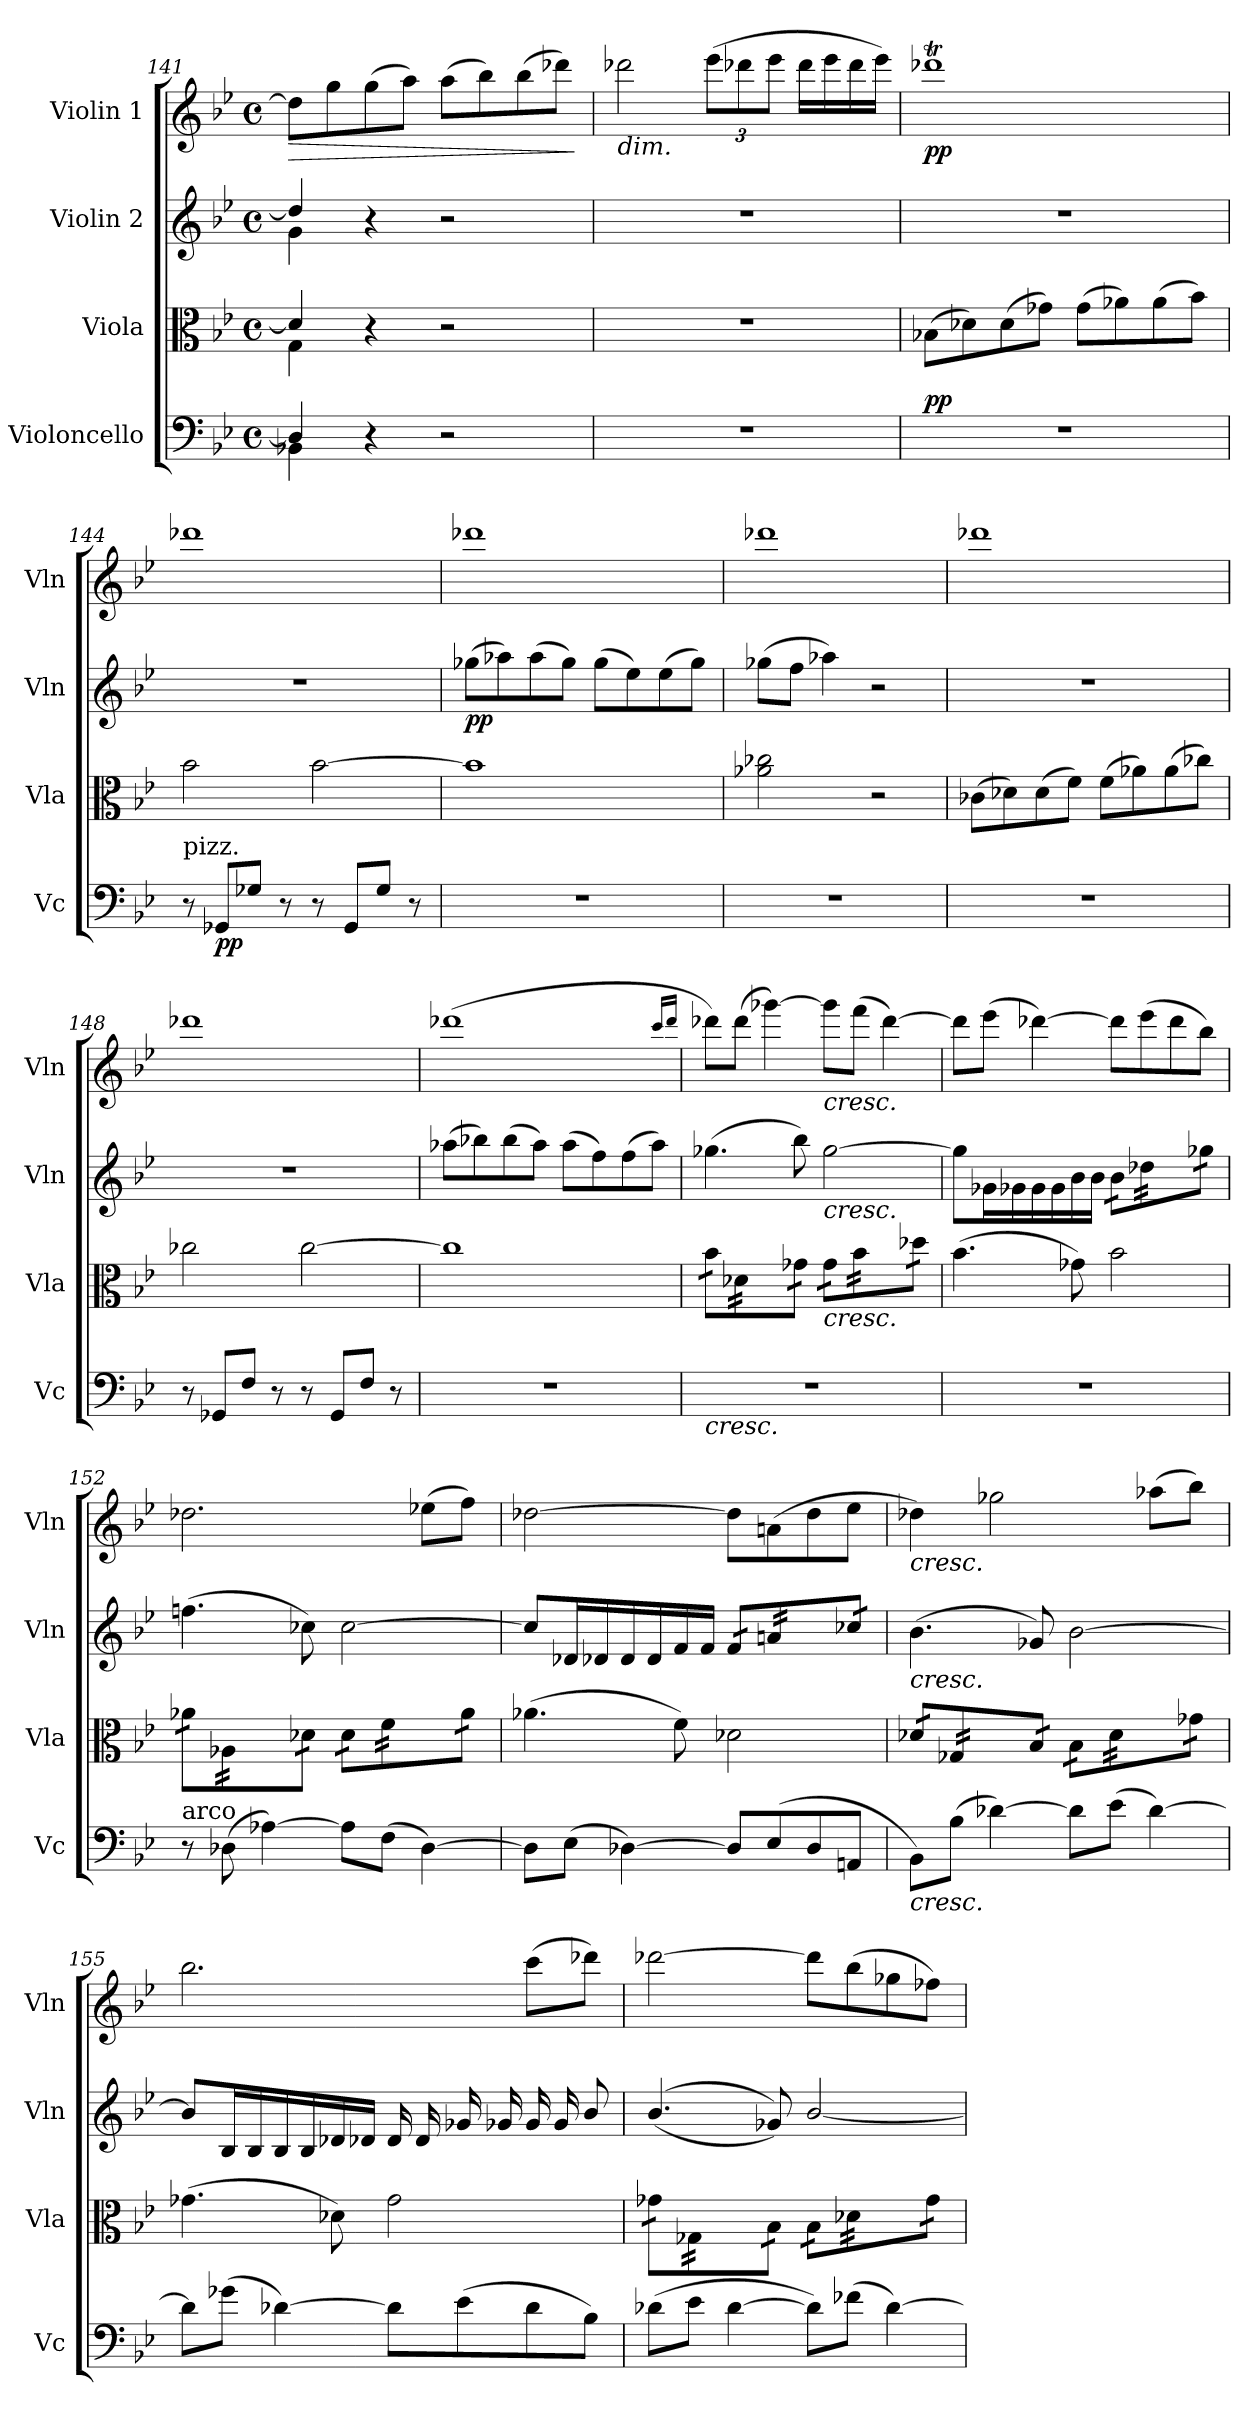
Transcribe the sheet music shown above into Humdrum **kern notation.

**kern	**dynam	**kern	**kern	**dynam	**kern	**dynam
*part4	*part4	*part3	*part2	*part2	*part1	*part1
*staff4	*staff4	*staff3	*staff2	*staff2	*staff1	*staff1
*I"Violoncello	*	*I"Viola	*I"Violin 2	*	*I"Violin 1	*
*I'Vc	*	*I'Vla	*I'Vln	*	*I'Vln	*
!!LO:LB:g=z
*clefF4	*	*clefC3	*clefG2	*	*clefG2	*
*k[b-e-]	*	*k[b-e-]	*k[b-e-]	*	*k[b-e-]	*
*M4/4	*	*M4/4	*M4/4	*	*M4/4	*
*met(c)	*	*met(c)	*met(c)	*	*met(c)	*
=141	=141	=141	=141	=141	=141	=141
*^	*	*^	*^	*	*	*
!	!	!	!	!	!	!	!	!	!LO:HP:b
4D/]	4BB-X\	.	4d/]	4G\	4dd/]	4g\	.	8dd\L]	>
.	.	.	.	.	.	.	.	8gg\	.
4r	4ryy	.	4r	4ryy	4r	4ryy	.	(8gg\	.
.	.	.	.	.	.	.	.	8aa\J)	.
2r	2ryy	.	2r	2ryy	2r	2ryy	.	(8aa\L	.
.	.	.	.	.	.	.	.	8bb-\)	.
.	.	.	.	.	.	.	.	(8bb-\	.
.	.	.	.	.	.	.	.	8ddd-X\J)	.
*v	*v	*	*	*	*v	*v	*	*	*
*	*	*v	*v	*	*	*	*
.	.	.	.	.	.	]
!!LO:PB:g=z
=142	=142	=142	=142	=142	=142	=142
!	!	!	!	!	!LO:TX:b:i:t=dim.	!
1r	.	1r	1r	.	2ddd-X\	.
*	*	*	*	*	*Xbrackettup	*
.	.	.	.	.	(12eee-\L	.
.	.	.	.	.	12ddd-X\	.
.	.	.	.	.	12eee-\J	.
.	.	.	.	.	16ddd-\LL	.
.	.	.	.	.	16eee-\	.
.	.	.	.	.	16ddd-\	.
.	.	.	.	.	16eee-\JJ)	.
=143	=143	=143	=143	=143	=143	=143
!	!LO:DY:a	!	!	!	!	!LO:DY:b
1r	pp	(8B-X\L	1r	.	1ddd-XT	pp
.	.	8d-X\)	.	.	.	.
.	.	(8d-\	.	.	.	.
.	.	8g-X\J)	.	.	.	.
.	.	(8g-\L	.	.	.	.
.	.	8a-X\)	.	.	.	.
.	.	(8a-\	.	.	.	.
.	.	8b-\J)	.	.	.	.
=144	=144	=144	=144	=144	=144	=144
!LO:TX:a:t=pizz.	!	!	!	!	!	!
8r	.	2b-\	1r	.	1ddd-X	.
!	!LO:DY:b	!	!	!	!	!
8GG-X/L	pp	.	.	.	.	.
8G-X/J	.	.	.	.	.	.
8r	.	.	.	.	.	.
8r	.	[2b-\	.	.	.	.
8GG-/L	.	.	.	.	.	.
8G-/J	.	.	.	.	.	.
8r	.	.	.	.	.	.
=145	=145	=145	=145	=145	=145	=145
!	!	!	!	!LO:DY:b	!	!
1r	.	1b-]	(>8gg-X\L	pp	1ddd-X	.
.	.	.	8aa-X\)	.	.	.
.	.	.	(>8aa-\	.	.	.
.	.	.	8gg-\J)	.	.	.
.	.	.	(>8gg-\L	.	.	.
.	.	.	8ee-\)	.	.	.
.	.	.	(>8ee-\	.	.	.
.	.	.	8gg-\J)	.	.	.
=146	=146	=146	=146	=146	=146	=146
1r	.	2a-X\ 2cc-X\	(>8gg-X\L	.	1ddd-X	.
.	.	.	8ff\J	.	.	.
.	.	.	4aa-X\)	.	.	.
.	.	2r	2r	.	.	.
!!LO:LB:g=z
=147	=147	=147	=147	=147	=147	=147
1r	.	(8c-X\L	1r	.	1ddd-X	.
.	.	8d-X\)	.	.	.	.
.	.	(8d-\	.	.	.	.
.	.	8f\J)	.	.	.	.
.	.	(8f\L	.	.	.	.
.	.	8a-X\)	.	.	.	.
.	.	(8a-\	.	.	.	.
.	.	8cc-X\J)	.	.	.	.
=148	=148	=148	=148	=148	=148	=148
8r	.	2cc-X\	1r	.	1ddd-X	.
8GG-X/L	.	.	.	.	.	.
8F/J	.	.	.	.	.	.
8r	.	.	.	.	.	.
8r	.	[>2cc-\	.	.	.	.
8GG-/L	.	.	.	.	.	.
8F/J	.	.	.	.	.	.
8r	.	.	.	.	.	.
=149	=149	=149	=149	=149	=149	=149
1r	.	1cc-]	(>8aa-X\L	.	(1ddd-XTTT	.
.	.	.	8bb-X\)	.	.	.
.	.	.	(>8bb-\	.	.	.
.	.	.	8aa-\J)	.	.	.
.	.	.	(>8aa-\L	.	.	.
.	.	.	8ff\)	.	.	.
.	.	.	(>8ff\	.	.	.
.	.	.	8aa-\J)	.	.	.
.	.	.	.	.	16qccc/LL	.
.	.	.	.	.	16qddd-/JJ	.
!!LO:LB:g=z
=150	=150	=150	=150	=150	=150	=150
!LO:TX:b:i:t=cresc.	!	!	!	!	!	!
*	*	*tremolo	*	*	*	*
1r	.	16b-\LL	(>4.gg-X\	.	8ddd-X\L)	.
.	.	16b-\	.	.	.	.
.	.	16d-X\	.	.	(8ddd-\J	.
.	.	16d-X\	.	.	.	.
.	.	16d-\	.	.	[>4ggg-X\)	.
.	.	16d-\	.	.	.	.
.	.	16g-X\	8bb-\)	.	.	.
.	.	16g-X\JJ	.	.	.	.
!	!	!	!	!	!LO:TX:b:i:t=cresc.	!
!	!	!	!LO:TX:b:i:t=cresc.	!	!	!
!	!	!LO:TX:b:i:t=cresc.	!	!	!	!
.	.	16g-\LL	[2gg-\	.	8ggg-\L]	.
.	.	16g-\	.	.	.	.
.	.	16b-\	.	.	(8fff\J	.
.	.	16b-\	.	.	.	.
.	.	16b-\	.	.	[>4ddd-\)	.
.	.	16b-\	.	.	.	.
.	.	16dd-X\	.	.	.	.
.	.	16dd-X\JJ	.	.	.	.
*	*	*Xtremolo	*	*	*	*
=151	=151	=151	=151	=151	=151	=151
1r	.	(4.b-\	8gg-\L]	.	8ddd-\L]	.
*	*	*	*tremolo	*	*	*
.	.	.	16g-X\	.	(8eee-\J	.
.	.	.	16g-X\	.	.	.
.	.	.	16g-\	.	[>4ddd-X\)	.
.	.	.	16g-\	.	.	.
.	.	8g-X\)	16b-\	.	.	.
.	.	.	16b-\JJ	.	.	.
.	.	2b-\	16b-\LL	.	8ddd-\L]	.
.	.	.	16b-\	.	.	.
.	.	.	16dd-X\	.	(8eee-\	.
.	.	.	16dd-X\	.	.	.
.	.	.	16dd-\	.	8ddd-\	.
.	.	.	16dd-\	.	.	.
.	.	.	16gg-X\	.	8bb-\J)	.
.	.	.	16gg-X\JJ	.	.	.
*	*	*	*Xtremolo	*	*	*
=152	=152	=152	=152	=152	=152	=152
!LO:TX:a:t=arco	!	!	!	!	!	!
*	*	*tremolo	*	*	*	*
8r	.	16a-X\LL	(>4.ffn\	.	2.dd-X\	.
.	.	16a-X\	.	.	.	.
(8D-X\	.	16A-X\	.	.	.	.
.	.	16A-X\	.	.	.	.
[>4A-X\)	.	16A-\	.	.	.	.
.	.	16A-\	.	.	.	.
.	.	16d-X\	8cc-X\)	.	.	.
.	.	16d-X\JJ	.	.	.	.
8A-\L]	.	16d-\LL	[2cc-\	.	.	.
.	.	16d-\	.	.	.	.
(8F\J	.	16f\	.	.	.	.
.	.	16f\	.	.	.	.
[4D-\)	.	16f\	.	.	(8ee-X\L	.
.	.	16f\	.	.	.	.
.	.	16a-\	.	.	8ff\J)	.
.	.	16a-\JJ	.	.	.	.
*	*	*Xtremolo	*	*	*	*
=153	=153	=153	=153	=153	=153	=153
8D-\L]	.	(4.a-X\	8cc-/L]	.	[>2dd-X\	.
*	*	*	*tremolo	*	*	*
(8E-\J	.	.	16d-X/	.	.	.
.	.	.	16d-X/	.	.	.
[>4D-X\)	.	.	16d-/	.	.	.
.	.	.	16d-/	.	.	.
.	.	8f\)	16f/	.	.	.
.	.	.	16f/JJ	.	.	.
8D-/L]	.	2d-X\	16f/LL	.	8dd-\L]	.
.	.	.	16f/	.	.	.
(8E-/	.	.	16an/	.	(8an\	.
.	.	.	16an/	.	.	.
8D-/	.	.	16a/	.	8dd-\	.
.	.	.	16a/	.	.	.
8AAn/J	.	.	16cc-X/	.	8ee-\J	.
.	.	.	16cc-X/JJ	.	.	.
*	*	*	*Xtremolo	*	*	*
!!LO:LB:g=z
=154	=154	=154	=154	=154	=154	=154
!	!	!	!	!	!LO:TX:b:i:t=cresc.	!
!	!	!	!LO:TX:b:i:t=cresc.	!	!	!
!	!	!LO:TX:b:i:t=cresc.	!	!	!	!
!LO:TX:b:i:t=cresc.	!	!	!	!	!	!
*	*	*tremolo	*	*	*	*
8BB-\L)	.	16d-X/LL	(>4.b-\	.	4dd-X\)	.
.	.	16d-X/	.	.	.	.
(8B-\J	.	16G-X/	.	.	.	.
.	.	16G-X/	.	.	.	.
[>4d-X\)	.	16G-/	.	.	2gg-X\	.
.	.	16G-/	.	.	.	.
.	.	16B-/	8g-X/)	.	.	.
.	.	16B-/JJ	.	.	.	.
8d-\L]	.	16B-\LL	[>2b-\	.	.	.
.	.	16B-\	.	.	.	.
(8e-\J	.	16d-\	.	.	.	.
.	.	16d-\	.	.	.	.
[>4d-\)	.	16d-\	.	.	(8aa-X\L	.
.	.	16d-\	.	.	.	.
.	.	16g-X\	.	.	8bb-\J)	.
.	.	16g-X\JJ	.	.	.	.
*	*	*Xtremolo	*	*	*	*
=155	=155	=155	=155	=155	=155	=155
8d-\L]	.	(4.g-X\	8b-/L]	.	2.bb-\	.
*	*	*	*tremolo	*	*	*
(8g-X\J	.	.	16B-/	.	.	.
.	.	.	16B-/	.	.	.
[>4d-X\)	.	.	16B-/	.	.	.
.	.	.	16B-/	.	.	.
.	.	8d-X\)	16d-X/	.	.	.
.	.	.	16d-X/JJ	.	.	.
8d-\L]	.	2g-\	16d-/LL	.	.	.
.	.	.	16d-/	.	.	.
(8e-\	.	.	16g-X/	.	.	.
.	.	.	16g-X/	.	.	.
8d-\	.	.	16g-/	.	(8ccc\L	.
.	.	.	16g-/	.	.	.
*	*	*	*Xtremolo	*	*	*
8B-\J)	.	.	8b-/J	.	8ddd-X\J)	.
!!LO:PB:g=z
=156	=156	=156	=156	=156	=156	=156
*	*	*tremolo	*	*	*	*
(8d-X\L	.	16g-X\LL	((<4.b-/	.	[>2ddd-X\	.
.	.	16g-X\	.	.	.	.
8e-\J	.	16G-X\	.	.	.	.
.	.	16G-X\	.	.	.	.
[>4d-\	.	16G-\	.	.	.	.
.	.	16G-\	.	.	.	.
.	.	16B-\	8g-X/))	.	.	.
.	.	16B-\JJ	.	.	.	.
8d-\L])	.	16B-\LL	[>2b-/	.	8ddd-\L]	.
.	.	16B-\	.	.	.	.
(8f-X\J	.	16d-X\	.	.	(8bb-\	.
.	.	16d-X\	.	.	.	.
[>4d-\)	.	16d-\	.	.	8gg-X\	.
.	.	16d-\	.	.	.	.
.	.	16g-\	.	.	8ff-X\J)	.
.	.	16g-\JJ	.	.	.	.
*	*	*Xtremolo	*	*	*	*
=	=	=	=	=	=	=
*-	*-	*-	*-	*-	*-	*-
